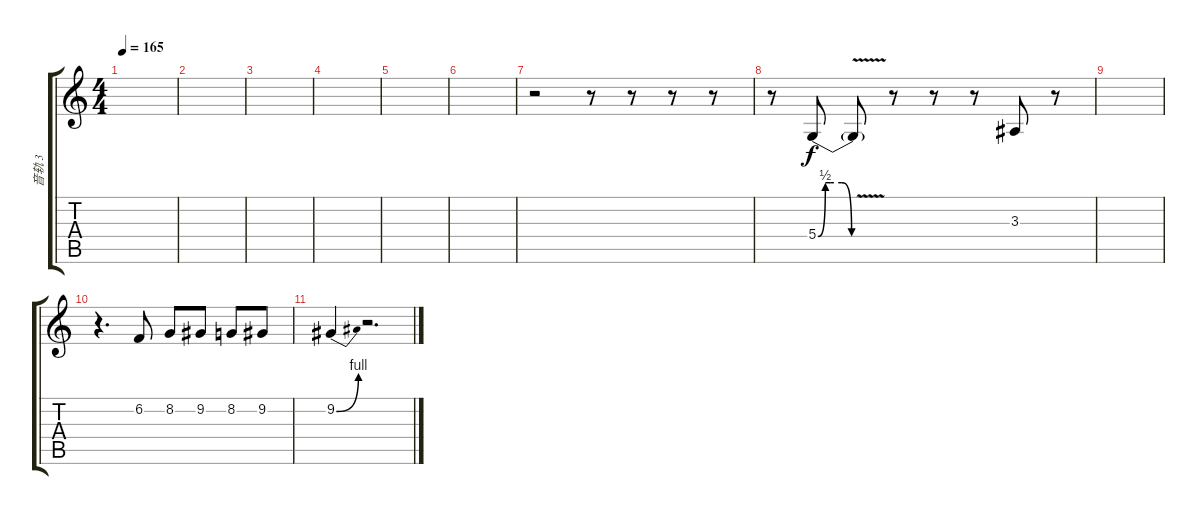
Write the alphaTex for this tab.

\track ("音轨 3" "音轨 3") {instrument electricgrandpiano}
\staff {score tabs}
\tuning (E4 B3 G3 D3 A2 E2) {hide}
\ts (4 4)
\tempo 165
\clef g2
\ks c
|
|
|
|
|
|
r.2 r.8 r.8{volume 14 balance 10 instrument electricbassfinger} r.8 r.8 |
r.8 5.4{be (custom 0 0 12 2 18 2 20 2 26 2 39 2 55 0 60 0)}.8 5.4{v t}.8 r.8 r.8 r.8 3.3.8 r.8 |
|
r.4{d} 6.2.8 8.2.8 9.2.8 8.2.8 9.2.8 |
9.2{be (bend 0 0 60 4)}.4 r.2{d}
